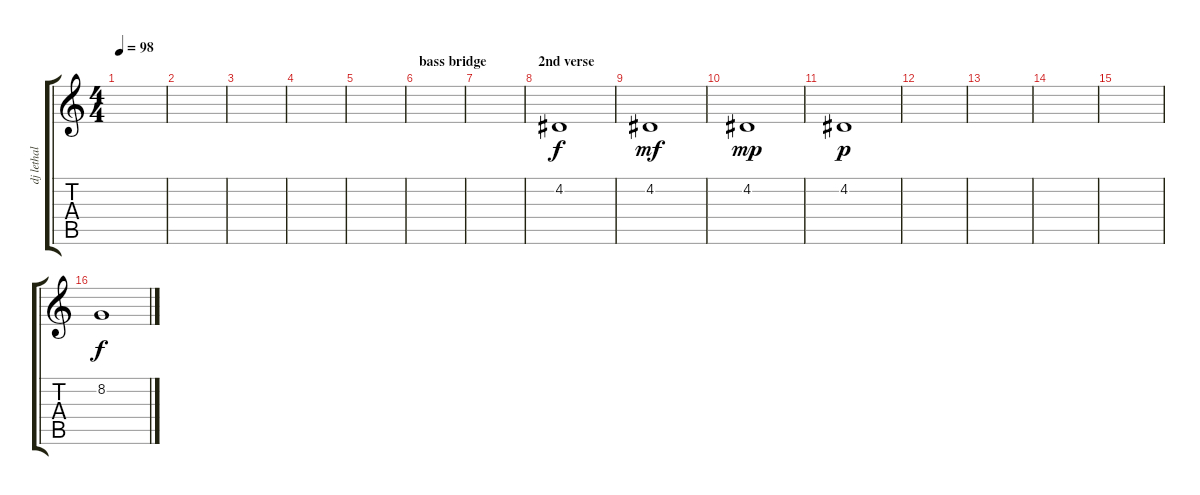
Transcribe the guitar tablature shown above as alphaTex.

\track ("dj lethal" "dj lethal") {instrument choiraahs}
\staff {score tabs}
\tuning (E4 B3 G3 D3 A2 E2) {hide}
\ts (4 4)
\tempo 98
\clef g2
\ks c
|
|
|
|
|
\section ("" "bass bridge")
|
|
\section ("" "2nd verse")
4.2.1{dy f} |
4.2.1{dy mf} |
4.2.1{dy mp} |
4.2.1{dy p} |
|
|
|
|
8.2.1{dy f}
